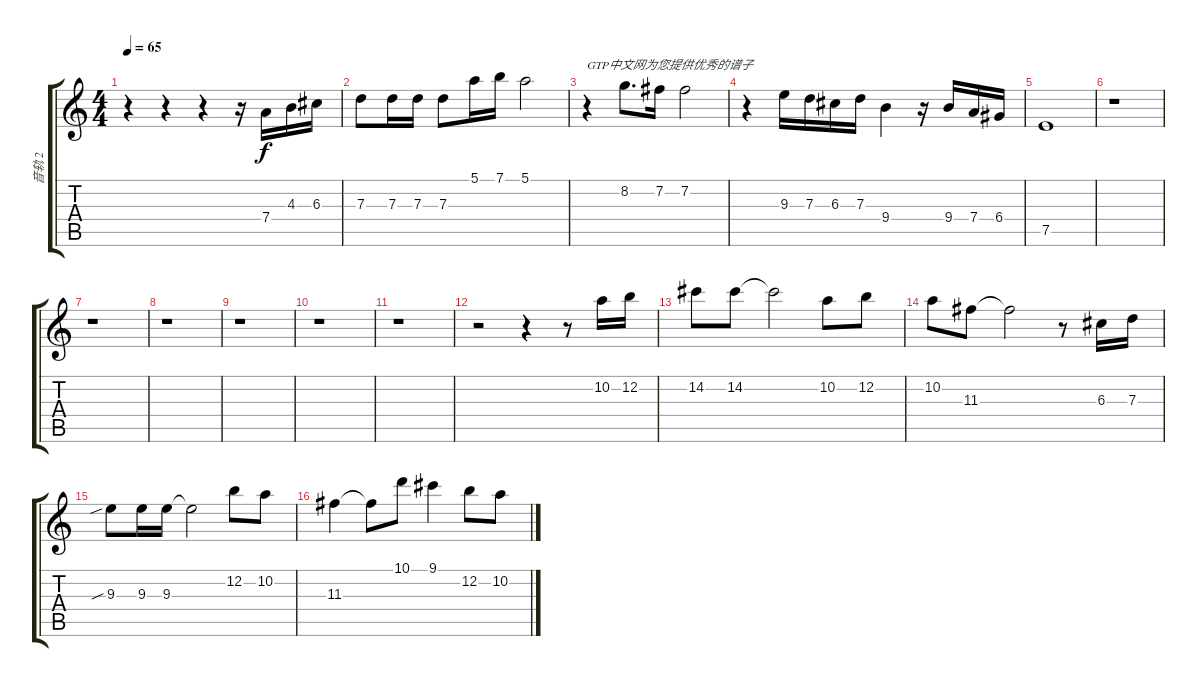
\track ("音轨 2" "音轨 2") {instrument acousticguitarnylon}
\staff {score tabs}
\tuning (E4 B3 G3 D3 A2 E2) {hide}
\ts (4 4)
\tempo 65
\clef g2
\ks c
r.4{dy f instrument acousticguitarnylon} r.4 r.4 r.16 7.4.16 4.3.16 6.3.16 |
7.3.8 7.3.16 7.3.16 7.3.8 5.1.16 7.1.16 5.1.2 |
r.4{txt "GTP中文网为您提供优秀的谱子"} 8.2.8{d} 7.2.16 7.2.2 |
r.4 9.3.16 7.3.16 6.3.16 7.3.16 9.4.4 r.16 9.4.16 7.4.16 6.4.16 |
7.5.1 |
r.1 |
r.1 |
r.1 |
r.1 |
r.1 |
r.1 |
r.2 r.4 r.8 10.2.16 12.2.16 |
14.2.8 14.2.8 14.2{t}.2 10.2.8 12.2.8 |
10.2.8 11.3.8 11.3{t}.2 r.8 6.3.16 7.3.16 |
9.3{sib}.8 9.3.16 9.3.16 9.3{t}.2 12.2.8 10.2.8 |
11.3.4 11.3{t}.8 10.1.8 9.1.4 12.2.8 10.2.8
